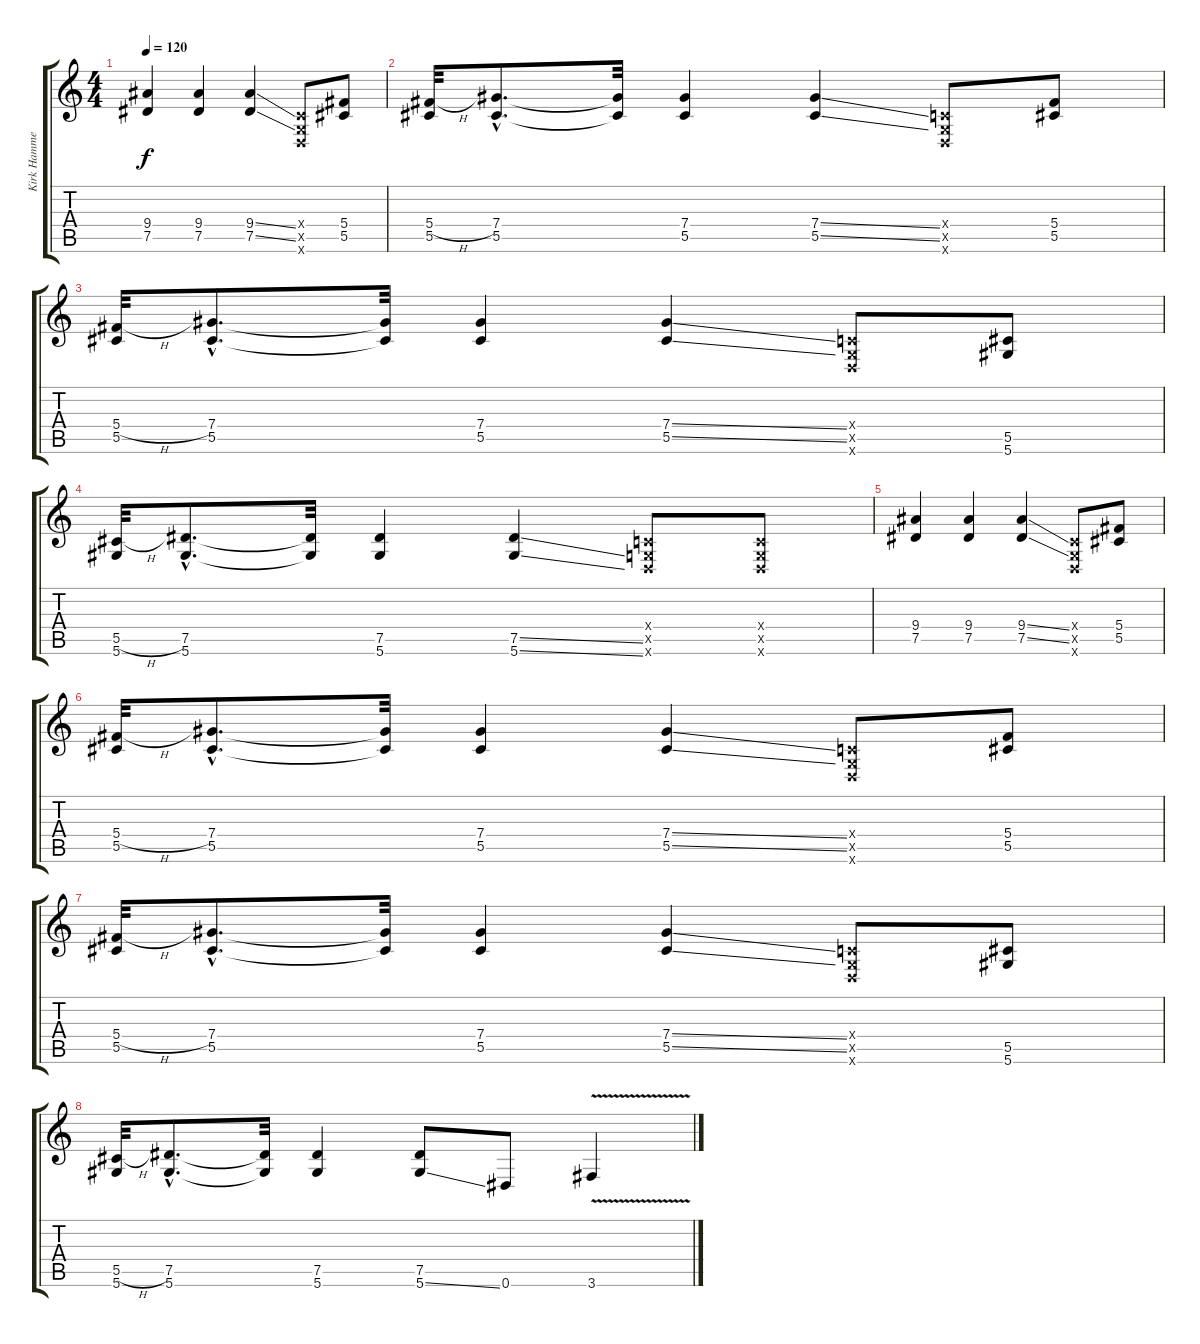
\track ("Kirk Hammett distortion" "Kirk Hamme") {instrument distortionguitar}
\staff {score tabs}
\tuning (Eb4 Bb3 Gb3 Db3 Ab2 Eb2) {hide}
\ts (4 4)
\tempo 120
\clef g2
\ks c
(9.4 7.5).4{dy f} (9.4 7.5).4 (9.4{ss} 7.5{ss}).4 (-1.4{x} -1.5{x} -1.6{x}).8 (5.4 5.5).8 |
(5.4{h} 5.5).32 (7.4{hac} 5.5{hac}).8{d} (7.4{t} 5.5{t}).32 (7.4 5.5).4 (7.4{ss} 5.5{ss}).4 (-1.4{x} -1.5{x} -1.6{x}).8 (5.4 5.5).8 |
(5.4{h} 5.5).32 (7.4{hac} 5.5{hac}).8{d} (7.4{t} 5.5{t}).32 (7.4 5.5).4 (7.4{ss} 5.5{ss}).4 (-1.4{x} -1.5{x} -1.6{x}).8 (5.5 5.6).8 |
(5.5{h} 5.6).32 (7.5{hac} 5.6{hac}).8{d} (7.5{t} 5.6{t}).32 (7.5 5.6).4 (7.5{ss} 5.6{ss}).4 (-1.4{x} -1.5{x} -1.6{x}).8 (-1.4{x} -1.5{x} -1.6{x}).8 |
(9.4 7.5).4 (9.4 7.5).4 (9.4{ss} 7.5{ss}).4 (-1.4{x} -1.5{x} -1.6{x}).8 (5.4 5.5).8 |
(5.4{h} 5.5).32 (7.4{hac} 5.5{hac}).8{d} (7.4{t} 5.5{t}).32 (7.4 5.5).4 (7.4{ss} 5.5{ss}).4 (-1.4{x} -1.5{x} -1.6{x}).8 (5.4 5.5).8 |
(5.4{h} 5.5).32 (7.4{hac} 5.5{hac}).8{d} (7.4{t} 5.5{t}).32 (7.4 5.5).4 (7.4{ss} 5.5{ss}).4 (-1.4{x} -1.5{x} -1.6{x}).8 (5.5 5.6).8 |
(5.5{h} 5.6).32 (7.5{hac} 5.6{hac}).8{d} (7.5{t} 5.6{t}).32 (7.5 5.6).4 (7.5 5.6{ss}).8 0.6.8 3.6{v}.4
